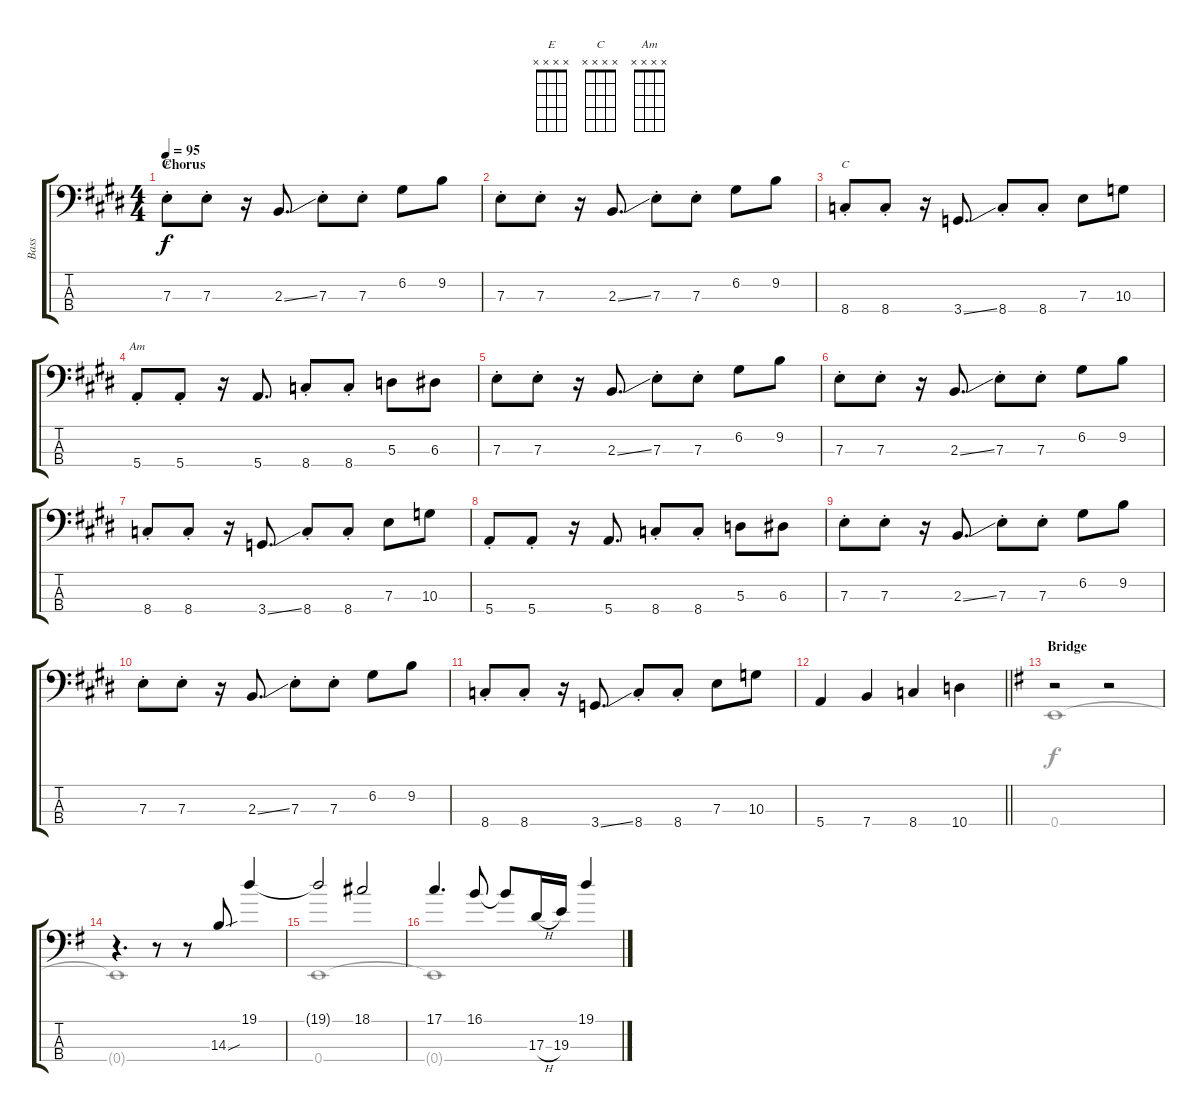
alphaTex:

\track ("Bass" "Bass") {instrument electricbassfinger}
\staff {score tabs}
\tuning (G2 D2 A1 E1) {hide}
\chord ("E" x x x x)
\chord ("C" x x x x)
\chord ("Am" x x x x)
\voice
\ts (4 4)
\section ("" "Chorus")
\tempo 95
\clef f4
\ks e
7.3{st}.8{ch "E" dy f} 7.3{st}.8 r.16 2.3{ss}.8{d} 7.3{st}.8 7.3{st}.8 6.2.8 9.2.8 |
7.3{st}.8 7.3{st}.8 r.16 2.3{ss}.8{d} 7.3{st}.8 7.3{st}.8 6.2.8 9.2.8 |
8.4{st}.8{ch "C"} 8.4{st}.8 r.16 3.4{ss}.8{d} 8.4{st}.8 8.4{st}.8 7.3.8 10.3.8 |
5.4{st}.8{ch "Am"} 5.4{st}.8 r.16 5.4.8{d} 8.4{st}.8 8.4{st}.8 5.3.8 6.3.8 |
7.3{st}.8 7.3{st}.8 r.16 2.3{ss}.8{d} 7.3{st}.8 7.3{st}.8 6.2.8 9.2.8 |
7.3{st}.8 7.3{st}.8 r.16 2.3{ss}.8{d} 7.3{st}.8 7.3{st}.8 6.2.8 9.2.8 |
8.4{st}.8 8.4{st}.8 r.16 3.4{ss}.8{d} 8.4{st}.8 8.4{st}.8 7.3.8 10.3.8 |
5.4{st}.8 5.4{st}.8 r.16 5.4.8{d} 8.4{st}.8 8.4{st}.8 5.3.8 6.3.8 |
7.3{st}.8 7.3{st}.8 r.16 2.3{ss}.8{d} 7.3{st}.8 7.3{st}.8 6.2.8 9.2.8 |
7.3{st}.8 7.3{st}.8 r.16 2.3{ss}.8{d} 7.3{st}.8 7.3{st}.8 6.2.8 9.2.8 |
8.4{st}.8 8.4{st}.8 r.16 3.4{ss}.8{d} 8.4{st}.8 8.4{st}.8 7.3.8 10.3.8 |
\barLineRight lightlight
5.4.4 7.4.4 8.4.4 10.4.4 |
\section ("" "Bridge")
\ks eminor
r.2 r.2 |
r.4{d} r.8 r.8 14.3{sou}.8 19.1.4 |
19.1{t}.2 18.1.2 |
17.1.4{d} 16.1.8 16.1{t}.8 17.3{h}.16 19.3.16 19.1.4
\voice
\clef f4
\ottava regular
\simile none
\ks e
|
|
|
|
|
|
|
|
|
|
|
\barLineRight lightlight
|
\ks eminor
0.4.1 |
0.4{t}.1 |
0.4.1 |
0.4{t}.1
